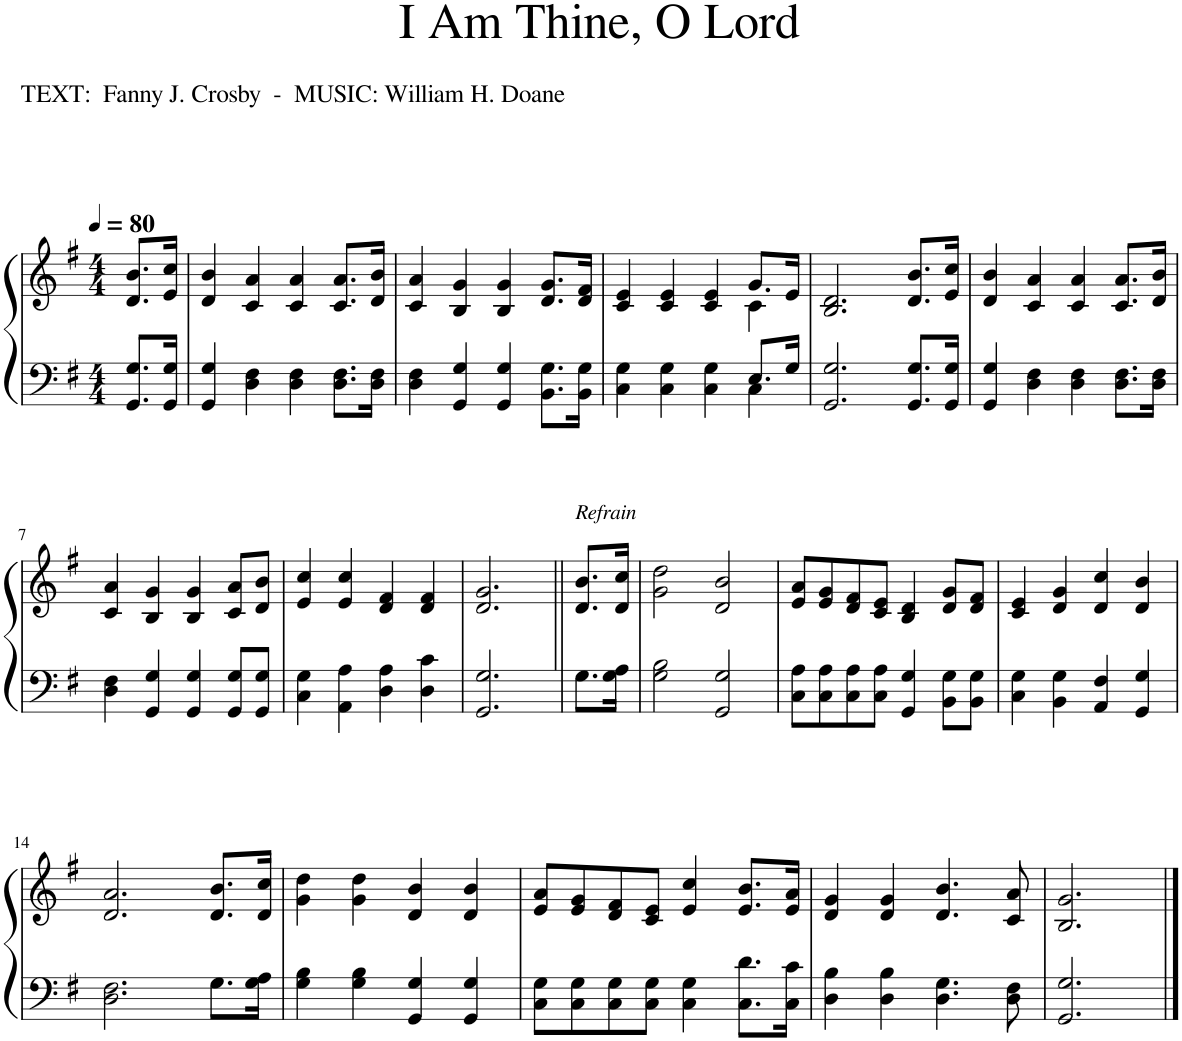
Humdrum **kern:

**kern	**kern
*part1	*part1
*staff2	*staff1
*I"Piano	*
*I'Pno.	*
*clefF4	*clefG2
*k[f#]	*k[f#]
*M4/4	*M4/4
*MM80	*MM80
=1	=1
8.GG/ 8.G/L	8.d/ 8.b/L
16GG/ 16G/Jk	16e/ 16cc/Jk
=2	=2
4GG/ 4G/	4d/ 4b/
4D\ 4F#\	4c/ 4a/
4D\ 4F#\	4c/ 4a/
8.D\ 8.F#\L	8.c/ 8.a/L
16D\ 16F#\Jk	16d/ 16b/Jk
=3	=3
4D\ 4F#\	4c/ 4a/
4GG/ 4G/	4B/ 4g/
4GG/ 4G/	4B/ 4g/
8.BB\ 8.G\L	8.d/ 8.g/L
16BB\ 16G\Jk	16d/ 16f#/Jk
=4	=4
*^	*^
4C\ 4G\	2.ryy	4c/ 4e/	2.ryy
4C\ 4G\	.	4c/ 4e/	.
4C\ 4G\	.	4c/ 4e/	.
4C\	8.E/L	4c\	8.g/L
.	16G/Jk	.	16e/Jk
*v	*v	*	*
*	*v	*v
=5	=5
2.GG/ 2.G/	2.B/ 2.d/
8.GG/ 8.G/L	8.d/ 8.b/L
16GG/ 16G/Jk	16e/ 16cc/Jk
=6	=6
4GG/ 4G/	4d/ 4b/
4D\ 4F#\	4c/ 4a/
4D\ 4F#\	4c/ 4a/
8.D\ 8.F#\L	8.c/ 8.a/L
16D\ 16F#\Jk	16d/ 16b/Jk
!!LO:LB:g=z
=7	=7
4D\ 4F#\	4c/ 4a/
4GG/ 4G/	4B/ 4g/
4GG/ 4G/	4B/ 4g/
8GG/ 8G/L	8c/ 8a/L
8GG/ 8G/J	8d/ 8b/J
=8	=8
4C\ 4G\	4e/ 4cc/
4AA\ 4A\	4e/ 4cc/
4D\ 4A\	4d/ 4f#/
4D\ 4c\	4d/ 4f#/
=9	=9
2.GG/ 2.G/	2.d/ 2.g/
=10||	=10||
!	!LO:TX:a:i:t=Refrain
8.G\L	8.d/ 8.b/L
16G\ 16A\Jk	16d/ 16cc/Jk
=11	=11
2G\ 2B\	2g\ 2dd\
2GG/ 2G/	2d/ 2b/
=12	=12
8C\ 8A\L	8e/ 8a/L
8C\ 8A\	8e/ 8g/
8C\ 8A\	8d/ 8f#/
8C\ 8A\J	8c/ 8e/J
4GG/ 4G/	4B/ 4d/
8BB\ 8G\L	8d/ 8g/L
8BB\ 8G\J	8d/ 8f#/J
=13	=13
4C\ 4G\	4c/ 4e/
4BB\ 4G\	4d/ 4g/
4AA/ 4F#/	4d/ 4cc/
4GG/ 4G/	4d/ 4b/
!!LO:LB:g=z
=14	=14
2.D\ 2.F#\	2.d/ 2.a/
8.G\L	8.d/ 8.b/L
16G\ 16A\Jk	16d/ 16cc/Jk
=15	=15
4G\ 4B\	4g\ 4dd\
4G\ 4B\	4g\ 4dd\
4GG/ 4G/	4d/ 4b/
4GG/ 4G/	4d/ 4b/
=16	=16
8C\ 8G\L	8e/ 8a/L
8C\ 8G\	8e/ 8g/
8C\ 8G\	8d/ 8f#/
8C\ 8G\J	8c/ 8e/J
4C\ 4G\	4e/ 4cc/
8.C\ 8.d\L	8.e/ 8.b/L
16C\ 16c\Jk	16e/ 16a/Jk
=17	=17
4D\ 4B\	4d/ 4g/
4D\ 4B\	4d/ 4g/
4.D\ 4.G\	4.d/ 4.b/
8D\ 8F#\	8c/ 8a/
=18	=18
2.GG/ 2.G/	2.B/ 2.g/
==	==
*-	*-
